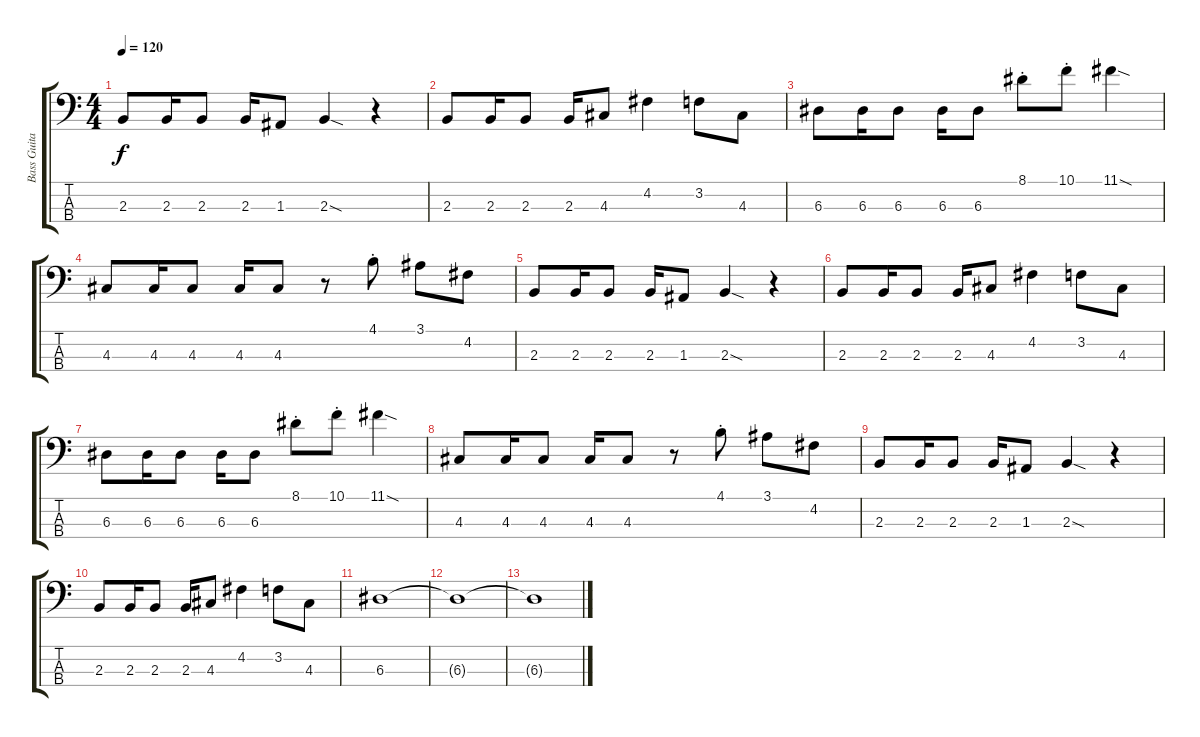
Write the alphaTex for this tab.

\track ("Bass Guitar" "Bass Guita") {instrument slapbass1}
\staff {score tabs}
\tuning (G2 D2 A1 E1) {hide}
\ts (4 4)
\tempo 120
\clef f4
\ks c
2.3.8{dy f} 2.3.16 2.3.8 2.3.16 1.3.8 2.3{sod}.4 r.4 |
2.3.8 2.3.16 2.3.8 2.3.16 4.3.8 4.2.4 3.2.8 4.3.8 |
6.3.8 6.3.16 6.3.8 6.3.16 6.3.8 8.1{st}.8 10.1{st}.8 11.1{sod}.4 |
4.3.8 4.3.16 4.3.8 4.3.16 4.3.8 r.8 4.1{st}.8 3.1.8 4.2.8 |
2.3.8 2.3.16 2.3.8 2.3.16 1.3.8 2.3{sod}.4 r.4 |
2.3.8 2.3.16 2.3.8 2.3.16 4.3.8 4.2.4 3.2.8 4.3.8 |
6.3.8 6.3.16 6.3.8 6.3.16 6.3.8 8.1{st}.8 10.1{st}.8 11.1{sod}.4 |
4.3.8 4.3.16 4.3.8 4.3.16 4.3.8 r.8 4.1{st}.8 3.1.8 4.2.8 |
2.3.8 2.3.16 2.3.8 2.3.16 1.3.8 2.3{sod}.4 r.4 |
2.3.8 2.3.16 2.3.8 2.3.16 4.3.8 4.2.4 3.2.8 4.3.8 |
6.3.1 |
6.3{t}.1 |
6.3{t}.1
